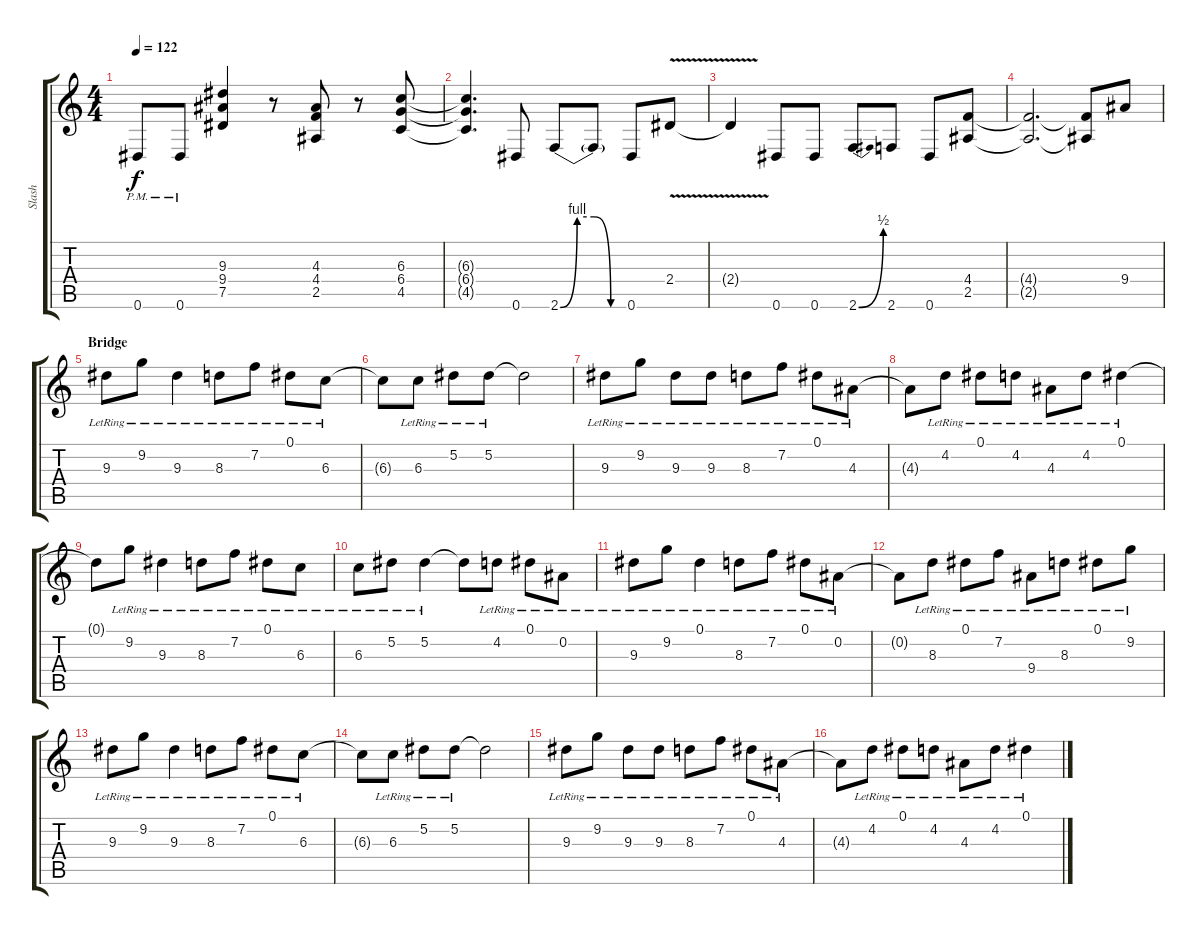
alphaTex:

\track ("Slash" "Slash") {instrument distortionguitar}
\staff {score tabs}
\tuning (Eb4 Bb3 Gb3 Db3 Ab2 Eb2) {hide}
\ts (4 4)
\tempo 122
\clef g2
\ks c
0.6{pm}.8{dy f} 0.6{pm}.8 (9.3 9.4 7.5).4 r.8 (4.3 4.4 2.5).8 r.8 (6.3 6.4 4.5).8 |
(6.3{t} 6.4{t} 4.5{t}).4{d} 0.6.8 2.6{be (custom 0 0 15 4 30 4 45 0 60 0)}.8 2.6{t}.8 0.6.8 2.4{v}.8 |
2.4{t}.4 0.6.8 0.6.8 2.6{be (bend 0 0 60 2)}.8 2.6.8 0.6.8 (4.4 2.5).8 |
(4.4{t} 2.5{t}).2{d} (4.4{t} 2.5{t}).8 9.4.8 |
\section ("" "Bridge")
9.3{lr}.8{instrument electricguitarclean} 9.2{lr}.8 9.3{lr}.4 8.3{lr}.8 7.2{lr}.8 0.1{lr}.8 6.3{lr}.8 |
6.3{t}.8 6.3{lr}.8 5.2{lr}.8 5.2{lr}.8 5.2{t}.2 |
9.3{lr}.8 9.2{lr}.8 9.3{lr}.8 9.3{lr}.8 8.3{lr}.8 7.2{lr}.8 0.1{lr}.8 4.3{lr}.8 |
4.3{t}.8 4.2{lr}.8 0.1{lr}.8 4.2{lr}.8 4.3{lr}.8 4.2{lr}.8 0.1{lr}.4 |
0.1{t}.8 9.2{lr}.8 9.3{lr}.4 8.3{lr}.8 7.2{lr}.8 0.1{lr}.8 6.3{lr}.8 |
6.3{lr}.8 5.2{lr}.8 5.2{lr}.4 5.2{t}.8 4.2{lr}.8 0.1{lr}.8 0.2{lr}.8 |
9.3{lr}.8 9.2{lr}.8 0.1{lr}.4 8.3{lr}.8 7.2{lr}.8 0.1{lr}.8 0.2{lr}.8 |
0.2{t}.8 8.3{lr}.8 0.1{lr}.8 7.2{lr}.8 9.4{lr}.8 8.3{lr}.8 0.1{lr}.8 9.2{lr}.8 |
9.3{lr}.8 9.2{lr}.8 9.3{lr}.4 8.3{lr}.8 7.2{lr}.8 0.1{lr}.8 6.3{lr}.8 |
6.3{t}.8 6.3{lr}.8 5.2{lr}.8 5.2{lr}.8 5.2{t}.2 |
9.3{lr}.8 9.2{lr}.8 9.3{lr}.8 9.3{lr}.8 8.3{lr}.8 7.2{lr}.8 0.1{lr}.8 4.3{lr}.8 |
4.3{t}.8 4.2{lr}.8 0.1{lr}.8 4.2{lr}.8 4.3{lr}.8 4.2{lr}.8 0.1{lr}.4
